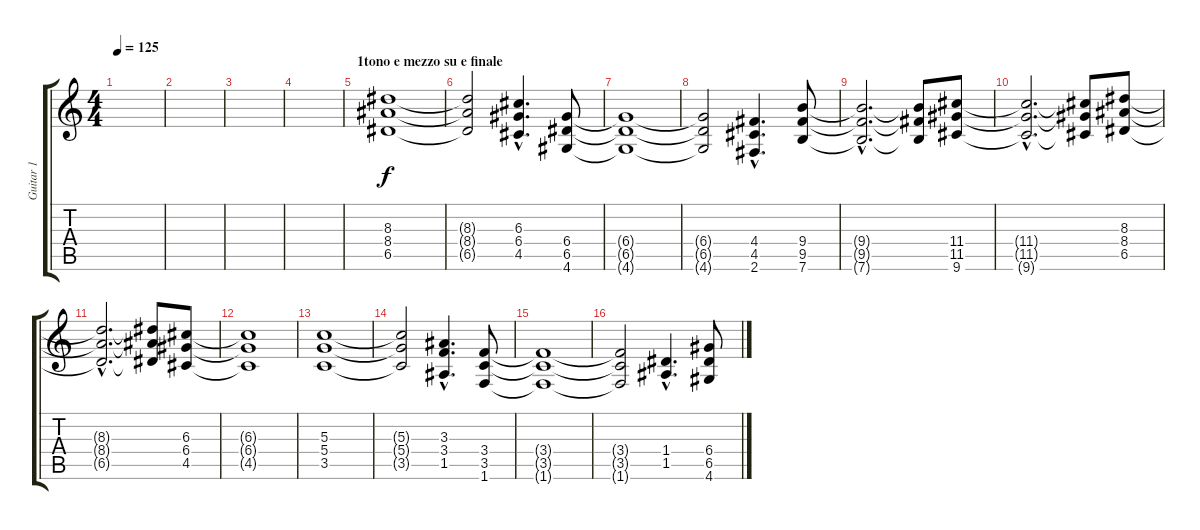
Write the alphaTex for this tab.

\track ("Guitar 1" "Guitar 1") {instrument distortionguitar}
\staff {score tabs}
\tuning (E4 B3 G3 D3 A2 E2) {hide}
\ts (4 4)
\tempo 125
\clef g2
\ks c
|
|
|
|
\section ("" "1tono e mezzo su e finale")
(8.3 8.4 6.5).1 |
(8.3{t} 8.4{t} 6.5{t}).2 (6.3{hac} 6.4{hac} 4.5{hac}).4{d} (6.4 6.5 4.6).8 |
(6.4{t} 6.5{t} 4.6{t}).1 |
(6.4{t} 6.5{t} 4.6{t}).2 (4.4{hac} 4.5{hac} 2.6{hac}).4{d} (9.4 9.5 7.6).8 |
(9.4{hac t} 9.5{hac t} 7.6{hac t}).2{d} (9.4{t} 9.5{t} 7.6{t}).8 (11.4 11.5 9.6).8 |
(11.4{hac t} 11.5{hac t} 9.6{hac t}).2{d} (11.4{t} 11.5{t} 9.6{t}).8 (8.3 8.4 6.5).8 |
(8.3{hac t} 8.4{hac t} 6.5{hac t}).2{d} (8.3{t} 8.4{t} 6.5{t}).8 (6.3 6.4 4.5).8 |
(6.3{t} 6.4{t} 4.5{t}).1 |
(5.3 5.4 3.5).1 |
(5.3{t} 5.4{t} 3.5{t}).2 (3.3{hac} 3.4{hac} 1.5{hac}).4{d} (3.4 3.5 1.6).8 |
(3.4{t} 3.5{t} 1.6{t}).1 |
(3.4{t} 3.5{t} 1.6{t}).2 (1.4{hac} 1.5{hac}).4{d} (6.4 6.5 4.6).8
